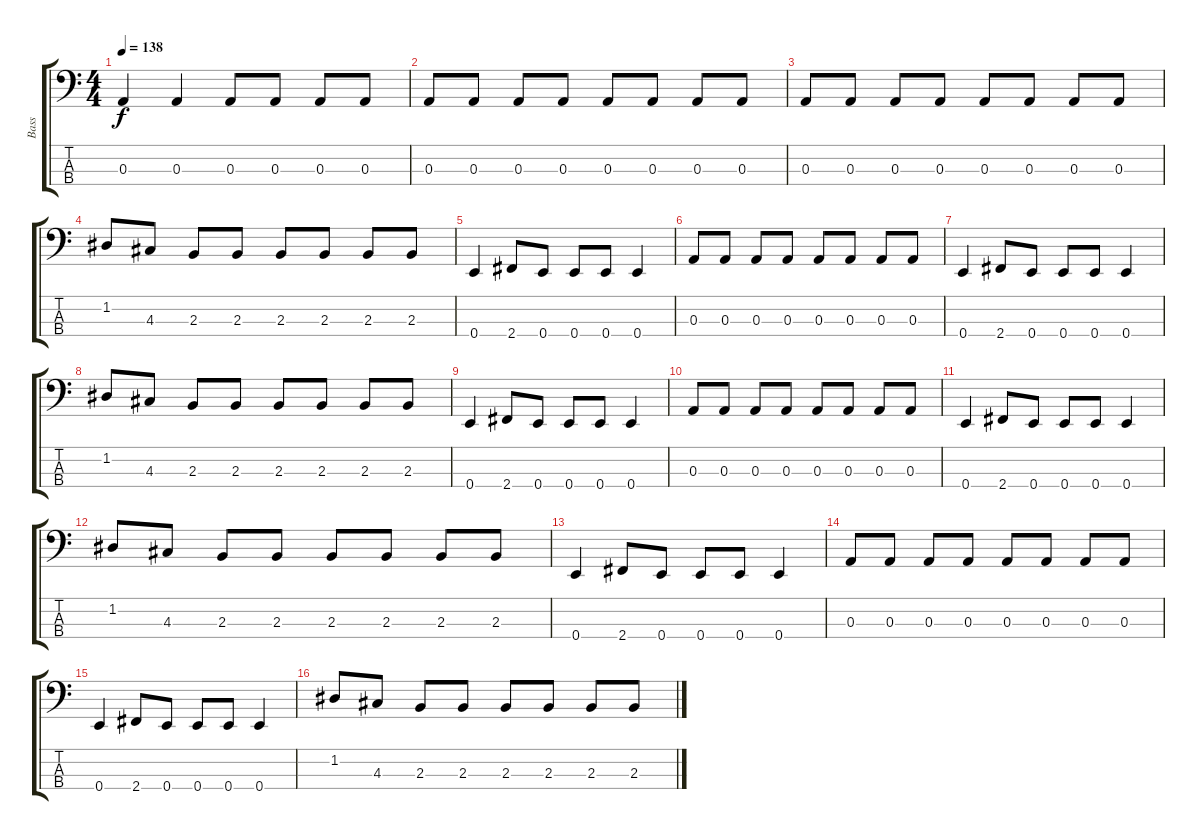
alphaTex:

\track ("Bass" "Bass") {instrument electricbassfinger}
\staff {score tabs}
\tuning (G2 D2 A1 E1) {hide}
\ts (4 4)
\tempo 138
\clef f4
\ks c
0.3.4{dy f} 0.3.4 0.3.8 0.3.8 0.3.8 0.3.8 |
0.3.8 0.3.8 0.3.8 0.3.8 0.3.8 0.3.8 0.3.8 0.3.8 |
0.3.8 0.3.8 0.3.8 0.3.8 0.3.8 0.3.8 0.3.8 0.3.8 |
1.2.8 4.3.8 2.3.8 2.3.8 2.3.8 2.3.8 2.3.8 2.3.8 |
0.4.4 2.4.8 0.4.8 0.4.8 0.4.8 0.4.4 |
0.3.8 0.3.8 0.3.8 0.3.8 0.3.8 0.3.8 0.3.8 0.3.8 |
0.4.4 2.4.8 0.4.8 0.4.8 0.4.8 0.4.4 |
1.2.8 4.3.8 2.3.8 2.3.8 2.3.8 2.3.8 2.3.8 2.3.8 |
0.4.4 2.4.8 0.4.8 0.4.8 0.4.8 0.4.4 |
0.3.8 0.3.8 0.3.8 0.3.8 0.3.8 0.3.8 0.3.8 0.3.8 |
0.4.4 2.4.8 0.4.8 0.4.8 0.4.8 0.4.4 |
1.2.8 4.3.8 2.3.8 2.3.8 2.3.8 2.3.8 2.3.8 2.3.8 |
0.4.4 2.4.8 0.4.8 0.4.8 0.4.8 0.4.4 |
0.3.8 0.3.8 0.3.8 0.3.8 0.3.8 0.3.8 0.3.8 0.3.8 |
0.4.4 2.4.8 0.4.8 0.4.8 0.4.8 0.4.4 |
1.2.8 4.3.8 2.3.8 2.3.8 2.3.8 2.3.8 2.3.8 2.3.8
